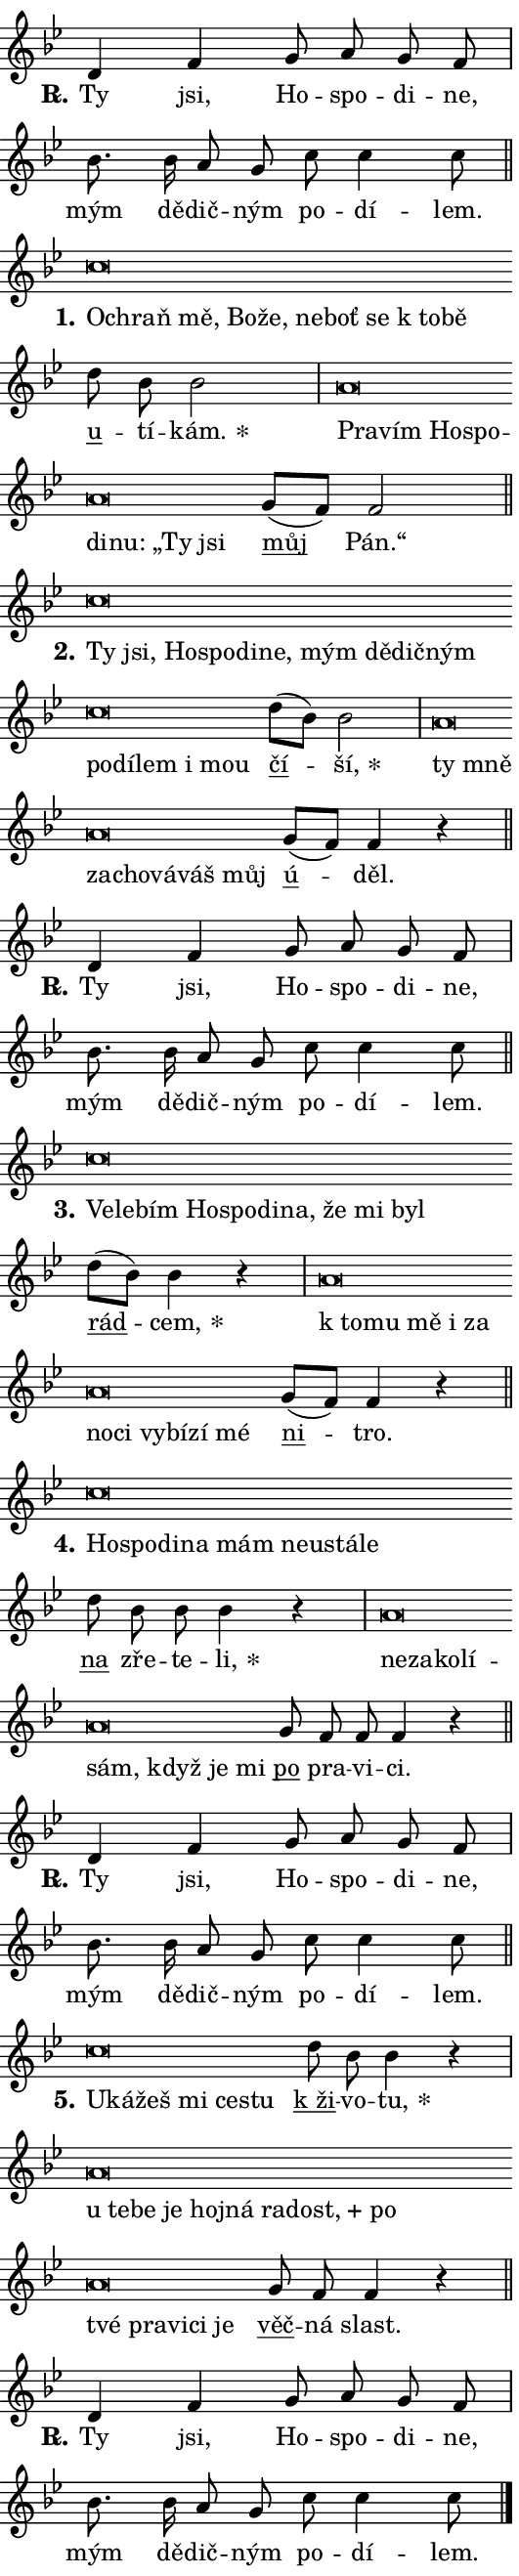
\version "2.24.0"
\header { tagline = "" }
\paper {
  indent = 0\cm
  top-margin = 0\cm
  right-margin = 0.13\cm % to fit lyric hyphens
  bottom-margin = 0\cm
  left-margin = 0\cm
  paper-width = 9\cm
  page-breaking = #ly:one-page-breaking
  system-system-spacing.basic-distance = #11
  score-system-spacing.basic-distance = #11
  ragged-last = ##f
}


%% Author: Thomas Morley
%% https://lists.gnu.org/archive/html/lilypond-user/2020-05/msg00002.html
#(define (line-position grob)
"Returns position of @var[grob} in current system:
   @code{'start}, if at first time-step
   @code{'end}, if at last time-step
   @code{'middle} otherwise
"
  (let* ((col (ly:item-get-column grob))
         (ln (ly:grob-object col 'left-neighbor))
         (rn (ly:grob-object col 'right-neighbor))
         (col-to-check-left (if (ly:grob? ln) ln col))
         (col-to-check-right (if (ly:grob? rn) rn col))
         (break-dir-left
           (and
             (ly:grob-property col-to-check-left 'non-musical #f)
             (ly:item-break-dir col-to-check-left)))
         (break-dir-right
           (and
             (ly:grob-property col-to-check-right 'non-musical #f)
             (ly:item-break-dir col-to-check-right))))
        (cond ((eqv? 1 break-dir-left) 'start)
              ((eqv? -1 break-dir-right) 'end)
              (else 'middle))))

#(define (tranparent-at-line-position vctor)
  (lambda (grob)
  "Relying on @code{line-position} select the relevant enry from @var{vctor}.
Used to determine transparency,"
    (case (line-position grob)
      ((end) (not (vector-ref vctor 0)))
      ((middle) (not (vector-ref vctor 1)))
      ((start) (not (vector-ref vctor 2))))))

noteHeadBreakVisibility =
#(define-music-function (break-visibility)(vector?)
"Makes @code{NoteHead}s transparent relying on @var{break-visibility}"
#{
  \override NoteHead.transparent =
    #(tranparent-at-line-position break-visibility)
#})

#(define delete-ledgers-for-transparent-note-heads
  (lambda (grob)
    "Reads whether a @code{NoteHead} is transparent.
If so this @code{NoteHead} is removed from @code{'note-heads} from
@var{grob}, which is supposed to be @code{LedgerLineSpanner}.
As a result ledgers are not printed for this @code{NoteHead}"
    (let* ((nhds-array (ly:grob-object grob 'note-heads))
           (nhds-list
             (if (ly:grob-array? nhds-array)
                 (ly:grob-array->list nhds-array)
                 '()))
           ;; Relies on the transparent-property being done before
           ;; Staff.LedgerLineSpanner.after-line-breaking is executed.
           ;; This is fragile ...
           (to-keep
             (remove
               (lambda (nhd)
                 (ly:grob-property nhd 'transparent #f))
               nhds-list)))
      ;; TODO find a better method to iterate over grob-arrays, similiar
      ;; to filter/remove etc for lists
      ;; For now rebuilt from scratch
      (set! (ly:grob-object grob 'note-heads)  '())
      (for-each
        (lambda (nhd)
          (ly:pointer-group-interface::add-grob grob 'note-heads nhd))
        to-keep))))

squashNotes = {
  \override NoteHead.X-extent = #'(-0.2 . 0.2)
  \override NoteHead.Y-extent = #'(-0.75 . 0)
  \override NoteHead.stencil =
    #(lambda (grob)
       (let ((pos (ly:grob-property grob 'staff-position)))
         (begin
           (if (< pos -7) (display "ERROR: Lower brevis then expected\n") (display ""))
           (if (<= pos -6) ly:text-interface::print ly:note-head::print))))
}
unSquashNotes = {
  \revert NoteHead.X-extent
  \revert NoteHead.Y-extent
  \revert NoteHead.stencil
}

hideNotes = \noteHeadBreakVisibility #begin-of-line-visible
unHideNotes = \noteHeadBreakVisibility #all-visible

% work-around for resetting accidentals
% https://lilypond.org/doc/v2.23/Documentation/notation/displaying-rhythms#unmetered-music
cadenzaMeasure = {
  \cadenzaOff
  \partial 1024 s1024
  \cadenzaOn
}

#(define-markup-command (accent layout props text) (markup?)
  "Underline accented syllable"
  (interpret-markup layout props
    #{\markup \override #'(offset . 4.3) \underline { #text }#}))

responsum = \markup \concat {
  "R" \hspace #-1.05 \path #0.1 #'((moveto 0 0.07) (lineto 0.9 0.8)) \hspace #0.05 "."
}

spaceSize = #0.6828661417322834 % exact space size for TeX Gyre Schola

\layout {
  \context {
    \Staff
    \remove "Time_signature_engraver"
    \override LedgerLineSpanner.after-line-breaking = #delete-ledgers-for-transparent-note-heads
  }
  \context {
    \Lyrics {
      \override LyricSpace.minimum-distance = \spaceSize
      \override LyricText.font-name = #"TeX Gyre Schola"
      \override LyricText.font-size = 1
      \override StanzaNumber.font-name = #"TeX Gyre Schola Bold"
      \override StanzaNumber.font-size = 1
    }
  }
  \context {
    \Score 
    \override NoteHead.text =
      #(lambda (grob) 
        (let ((pos (ly:grob-property grob 'staff-position)))
          #{\markup {
            \combine
              \halign #-0.55 \raise #(if (= pos -6) 0 0.5) \override #'(thickness . 2) \draw-line #'(3.2 . 0)
              \musicglyph "noteheads.sM1"
          }#}))
  }
}

% magnetic-lyrics.ily
%
%   written by
%     Jean Abou Samra <jean@abou-samra.fr>
%     Werner Lemberg <wl@gnu.org>
%
%   adapted by
%     Jiri Hon <jiri.hon@gmail.com>
%
% Version 2022-Apr-15

% https://www.mail-archive.com/lilypond-user@gnu.org/msg149350.html

#(define (Left_hyphen_pointer_engraver context)
   "Collect syllable-hyphen-syllable occurrences in lyrics and store
them in properties.  This engraver only looks to the left.  For
example, if the lyrics input is @code{foo -- bar}, it does the
following.

@itemize @bullet
@item
Set the @code{text} property of the @code{LyricHyphen} grob between
@q{foo} and @q{bar} to @code{foo}.

@item
Set the @code{left-hyphen} property of the @code{LyricText} grob with
text @q{foo} to the @code{LyricHyphen} grob between @q{foo} and
@q{bar}.
@end itemize

Use this auxiliary engraver in combination with the
@code{lyric-@/text::@/apply-@/magnetic-@/offset!} hook."
   (let ((hyphen #f)
         (text #f))
     (make-engraver
      (acknowledgers
       ((lyric-syllable-interface engraver grob source-engraver)
        (set! text grob)))
      (end-acknowledgers
       ((lyric-hyphen-interface engraver grob source-engraver)
        ;(when (not (grob::has-interface grob 'lyric-space-interface))
          (set! hyphen grob)));)
      ((stop-translation-timestep engraver)
       (when (and text hyphen)
         (ly:grob-set-object! text 'left-hyphen hyphen))
       (set! text #f)
       (set! hyphen #f)))))

#(define (lyric-text::apply-magnetic-offset! grob)
   "If the space between two syllables is less than the value in
property @code{LyricText@/.details@/.squash-threshold}, move the right
syllable to the left so that it gets concatenated with the left
syllable.

Use this function as a hook for
@code{LyricText@/.after-@/line-@/breaking} if the
@code{Left_@/hyphen_@/pointer_@/engraver} is active."
   (let ((hyphen (ly:grob-object grob 'left-hyphen #f)))
     (when hyphen
       (let ((left-text (ly:spanner-bound hyphen LEFT)))
         (when (grob::has-interface left-text 'lyric-syllable-interface)
           (let* ((common (ly:grob-common-refpoint grob left-text X))
                  (this-x-ext (ly:grob-extent grob common X))
                  (left-x-ext
                   (begin
                     ;; Trigger magnetism for left-text.
                     (ly:grob-property left-text 'after-line-breaking)
                     (ly:grob-extent left-text common X)))
                  ;; `delta` is the gap width between two syllables.
                  (delta (- (interval-start this-x-ext)
                            (interval-end left-x-ext)))
                  (details (ly:grob-property grob 'details))
                  (threshold (assoc-get 'squash-threshold details 0.2)))
             (when (< delta threshold)
               (let* (;; We have to manipulate the input text so that
                      ;; ligatures crossing syllable boundaries are not
                      ;; disabled.  For languages based on the Latin
                      ;; script this is essentially a beautification.
                      ;; However, for non-Western scripts it can be a
                      ;; necessity.
                      (lt (ly:grob-property left-text 'text))
                      (rt (ly:grob-property grob 'text))
                      (is-space (grob::has-interface hyphen 'lyric-space-interface))
                      (space (if is-space " " ""))
                      (extra-delta (if is-space spaceSize 0))
                      ;; Append new syllable.
                      (ltrt-space (if (and (string? lt) (string? rt))
                                (string-append lt space rt)
                                (make-concat-markup (list lt space rt))))
                      ;; Right-align `ltrt` to the right side.
                      (ltrt-space-markup (grob-interpret-markup
                               grob
                               (make-translate-markup
                                (cons (interval-length this-x-ext) 0)
                                (make-right-align-markup ltrt-space)))))
                 (begin
                   ;; Don't print `left-text`.
                   (ly:grob-set-property! left-text 'stencil #f)
                   ;; Set text and stencil (which holds all collected
                   ;; syllables so far) and shift it to the left.
                   (ly:grob-set-property! grob 'text ltrt-space)
                   (ly:grob-set-property! grob 'stencil ltrt-space-markup)
                   (ly:grob-translate-axis! grob (- (- delta extra-delta)) X))))))))))


#(define (lyric-hyphen::displace-bounds-first grob)
   ;; Make very sure this callback isn't triggered too early.
   (let ((left (ly:spanner-bound grob LEFT))
         (right (ly:spanner-bound grob RIGHT)))
     (ly:grob-property left 'after-line-breaking)
     (ly:grob-property right 'after-line-breaking)
     (ly:lyric-hyphen::print grob)))

squashThreshold = #0.4

\layout {
  \context {
    \Lyrics
    \consists #Left_hyphen_pointer_engraver
    \override LyricText.after-line-breaking =
      #lyric-text::apply-magnetic-offset!
    \override LyricHyphen.stencil = #lyric-hyphen::displace-bounds-first
    \override LyricText.details.squash-threshold = \squashThreshold
    \override LyricHyphen.minimum-distance = 0
    \override LyricHyphen.minimum-length = \squashThreshold
  }
}

squashText = \override LyricText.details.squash-threshold = 9999
unSquashText = \override LyricText.details.squash-threshold = \squashThreshold

leftText = \override LyricText.self-alignment-X = #LEFT
unLeftText = \revert LyricText.self-alignment-X

starOffset = #(lambda (grob) 
                (let ((x_offset (ly:self-alignment-interface::aligned-on-x-parent grob)))
                  (if (= x_offset 0) 0 (+ x_offset 1.2))))

star = #(define-music-function (syllable)(string?)
"Append star separator at the end of a syllable"
#{
  \once \override LyricText.X-offset = #starOffset
  \lyricmode { \markup {
    #syllable
    \override #'((font-name . "TeX Gyre Schola Bold")) \hspace #0.2 \lower #0.65 \larger "*"
  } }
#})

starAccent = #(define-music-function (syllable)(string?)
"Append star separator at the end of a syllable and make accent"
#{
  \once \override LyricText.X-offset = #starOffset
  \lyricmode { \markup {
    \accent #syllable
    \override #'((font-name . "TeX Gyre Schola Bold")) \hspace #0.2 \lower #0.65 \larger "*"
  } }
#})

breath = #(define-music-function (syllable)(string?)
"Append breathing indicator at the end of a syllable"
#{
  \lyricmode { \markup { #syllable "+" } }
#})

optionalBreath = #(define-music-function (syllable)(string?)
"Append optional breathing indicator at the end of a syllable"
#{
  \lyricmode { \markup { #syllable "(+)" } }
#})


\score {
    <<
        \new Voice = "melody" { \cadenzaOn \key bes \major \relative { d'4 f g8 a g f \cadenzaMeasure \bar "|" bes8. bes16 a8 g \bar "" c c4 c8 \cadenzaMeasure \bar "||" \break } }
        \new Lyrics \lyricsto "melody" { \lyricmode { \set stanza = \responsum
Ty jsi, Ho -- spo -- di -- ne, mým dě -- dič -- ným po -- dí -- lem. } }
    >>
    \layout {}
}

\score {
    <<
        \new Voice = "melody" { \cadenzaOn \key bes \major \relative { \squashNotes c''\breve*1/16 \hideNotes \breve*1/16 \bar "" \breve*1/16 \bar "" \breve*1/16 \bar "" \breve*1/16 \bar "" \breve*1/16 \bar "" \breve*1/16 \bar "" \breve*1/16 \bar "" \breve*1/16 \breve*1/16 \bar "" \unHideNotes \unSquashNotes \bar "" d8 bes bes2 \cadenzaMeasure \bar "|" \squashNotes a\breve*1/16 \hideNotes \breve*1/16 \bar "" \breve*1/16 \bar "" \breve*1/16 \bar "" \breve*1/16 \bar "" \breve*1/16 \bar "" \breve*1/16 \breve*1/16 \bar "" \unHideNotes \unSquashNotes \bar "" g8[( f)] f2 \cadenzaMeasure \bar "||" \break } }
        \new Lyrics \lyricsto "melody" { \lyricmode { \set stanza = "1."
\leftText O -- \squashText chraň mě, Bo -- že, ne -- boť se "k to" -- bě \unLeftText \unSquashText \markup \accent u -- tí -- \star kám. \leftText Pra -- \squashText vím Ho -- spo -- di -- nu: „Ty jsi \unLeftText \unSquashText \markup \accent můj Pán.“ } }
    >>
    \layout {}
}

\score {
    <<
        \new Voice = "melody" { \cadenzaOn \key bes \major \relative { \squashNotes c''\breve*1/16 \hideNotes \breve*1/16 \bar "" \breve*1/16 \bar "" \breve*1/16 \bar "" \breve*1/16 \bar "" \breve*1/16 \bar "" \breve*1/16 \bar "" \breve*1/16 \bar "" \breve*1/16 \bar "" \breve*1/16 \bar "" \breve*1/16 \bar "" \breve*1/16 \bar "" \breve*1/16 \bar "" \breve*1/16 \breve*1/16 \bar "" \unHideNotes \unSquashNotes \bar "" d8[( bes)] bes2 \cadenzaMeasure \bar "|" \squashNotes a\breve*1/16 \hideNotes \breve*1/16 \bar "" \breve*1/16 \bar "" \breve*1/16 \bar "" \breve*1/16 \bar "" \breve*1/16 \breve*1/16 \bar "" \unHideNotes \unSquashNotes \bar "" g8[( f)] f4 r \cadenzaMeasure \bar "||" \break } }
        \new Lyrics \lyricsto "melody" { \lyricmode { \set stanza = "2."
\leftText Ty \squashText jsi, Ho -- spo -- di -- ne, mým dě -- dič -- ným po -- dí -- lem i mou \unLeftText \unSquashText \markup \accent čí -- \star ší, \leftText ty \squashText mně za -- cho -- vá -- váš můj \unLeftText \unSquashText \markup \accent ú -- děl. } }
    >>
    \layout {}
}

\score {
    <<
        \new Voice = "melody" { \cadenzaOn \key bes \major \relative { d'4 f g8 a g f \cadenzaMeasure \bar "|" bes8. bes16 a8 g \bar "" c c4 c8 \cadenzaMeasure \bar "||" \break } }
        \new Lyrics \lyricsto "melody" { \lyricmode { \set stanza = \responsum
Ty jsi, Ho -- spo -- di -- ne, mým dě -- dič -- ným po -- dí -- lem. } }
    >>
    \layout {}
}

\score {
    <<
        \new Voice = "melody" { \cadenzaOn \key bes \major \relative { \squashNotes c''\breve*1/16 \hideNotes \breve*1/16 \bar "" \breve*1/16 \bar "" \breve*1/16 \bar "" \breve*1/16 \bar "" \breve*1/16 \bar "" \breve*1/16 \bar "" \breve*1/16 \bar "" \breve*1/16 \breve*1/16 \bar "" \unHideNotes \unSquashNotes \bar "" d8[( bes)] bes4 r \cadenzaMeasure \bar "|" \squashNotes a\breve*1/16 \hideNotes \breve*1/16 \bar "" \breve*1/16 \bar "" \breve*1/16 \bar "" \breve*1/16 \bar "" \breve*1/16 \bar "" \breve*1/16 \bar "" \breve*1/16 \bar "" \breve*1/16 \bar "" \breve*1/16 \breve*1/16 \bar "" \unHideNotes \unSquashNotes \bar "" g8[( f)] f4 r \cadenzaMeasure \bar "||" \break } }
        \new Lyrics \lyricsto "melody" { \lyricmode { \set stanza = "3."
\leftText Ve -- \squashText le -- bím Ho -- spo -- di -- na, že mi byl \unLeftText \unSquashText \markup \accent rád -- \star cem, \leftText "k to" -- \squashText mu mě i za no -- ci vy -- bí -- zí mé \unLeftText \unSquashText \markup \accent ni -- tro. } }
    >>
    \layout {}
}

\score {
    <<
        \new Voice = "melody" { \cadenzaOn \key bes \major \relative { \squashNotes c''\breve*1/16 \hideNotes \breve*1/16 \bar "" \breve*1/16 \bar "" \breve*1/16 \bar "" \breve*1/16 \bar "" \breve*1/16 \bar "" \breve*1/16 \bar "" \breve*1/16 \breve*1/16 \bar "" \unHideNotes \unSquashNotes \bar "" d8 bes bes bes4 r \cadenzaMeasure \bar "|" \squashNotes a\breve*1/16 \hideNotes \breve*1/16 \bar "" \breve*1/16 \bar "" \breve*1/16 \bar "" \breve*1/16 \bar "" \breve*1/16 \bar "" \breve*1/16 \breve*1/16 \bar "" \unHideNotes \unSquashNotes \bar "" g8 f f f4 r \cadenzaMeasure \bar "||" \break } }
        \new Lyrics \lyricsto "melody" { \lyricmode { \set stanza = "4."
\leftText Ho -- \squashText spo -- di -- na mám ne -- u -- stá -- le \unLeftText \unSquashText \markup \accent na zře -- te -- \star li, \leftText ne -- \squashText za -- ko -- lí -- sám, když je mi \unLeftText \unSquashText \markup \accent po pra -- vi -- ci. } }
    >>
    \layout {}
}

\score {
    <<
        \new Voice = "melody" { \cadenzaOn \key bes \major \relative { d'4 f g8 a g f \cadenzaMeasure \bar "|" bes8. bes16 a8 g \bar "" c c4 c8 \cadenzaMeasure \bar "||" \break } }
        \new Lyrics \lyricsto "melody" { \lyricmode { \set stanza = \responsum
Ty jsi, Ho -- spo -- di -- ne, mým dě -- dič -- ným po -- dí -- lem. } }
    >>
    \layout {}
}

\score {
    <<
        \new Voice = "melody" { \cadenzaOn \key bes \major \relative { \squashNotes c''\breve*1/16 \hideNotes \breve*1/16 \bar "" \breve*1/16 \bar "" \breve*1/16 \bar "" \breve*1/16 \breve*1/16 \bar "" \unHideNotes \unSquashNotes \bar "" d8 bes bes4 r \cadenzaMeasure \bar "|" \squashNotes a\breve*1/16 \hideNotes \breve*1/16 \bar "" \breve*1/16 \bar "" \breve*1/16 \bar "" \breve*1/16 \bar "" \breve*1/16 \bar "" \breve*1/16 \bar "" \breve*1/16 \bar "" \breve*1/16 \bar "" \breve*1/16 \bar "" \breve*1/16 \bar "" \breve*1/16 \bar "" \breve*1/16 \breve*1/16 \bar "" \unHideNotes \unSquashNotes \bar "" g8 f f4 r \cadenzaMeasure \bar "||" \break } }
        \new Lyrics \lyricsto "melody" { \lyricmode { \set stanza = "5."
\leftText U -- \squashText ká -- žeš mi ce -- stu \unLeftText \unSquashText \markup \accent "k ži" -- vo -- \star tu, \leftText u \squashText te -- be je hoj -- ná ra -- \breath "dost," po tvé pra -- vi -- ci je \unLeftText \unSquashText \markup \accent věč -- ná slast. } }
    >>
    \layout {}
}

\score {
    <<
        \new Voice = "melody" { \cadenzaOn \key bes \major \relative { d'4 f g8 a g f \cadenzaMeasure \bar "|" bes8. bes16 a8 g \bar "" c c4 c8 \cadenzaMeasure \bar "||" \break } \bar "|." }
        \new Lyrics \lyricsto "melody" { \lyricmode { \set stanza = \responsum
Ty jsi, Ho -- spo -- di -- ne, mým dě -- dič -- ným po -- dí -- lem. } }
    >>
    \layout {}
}
